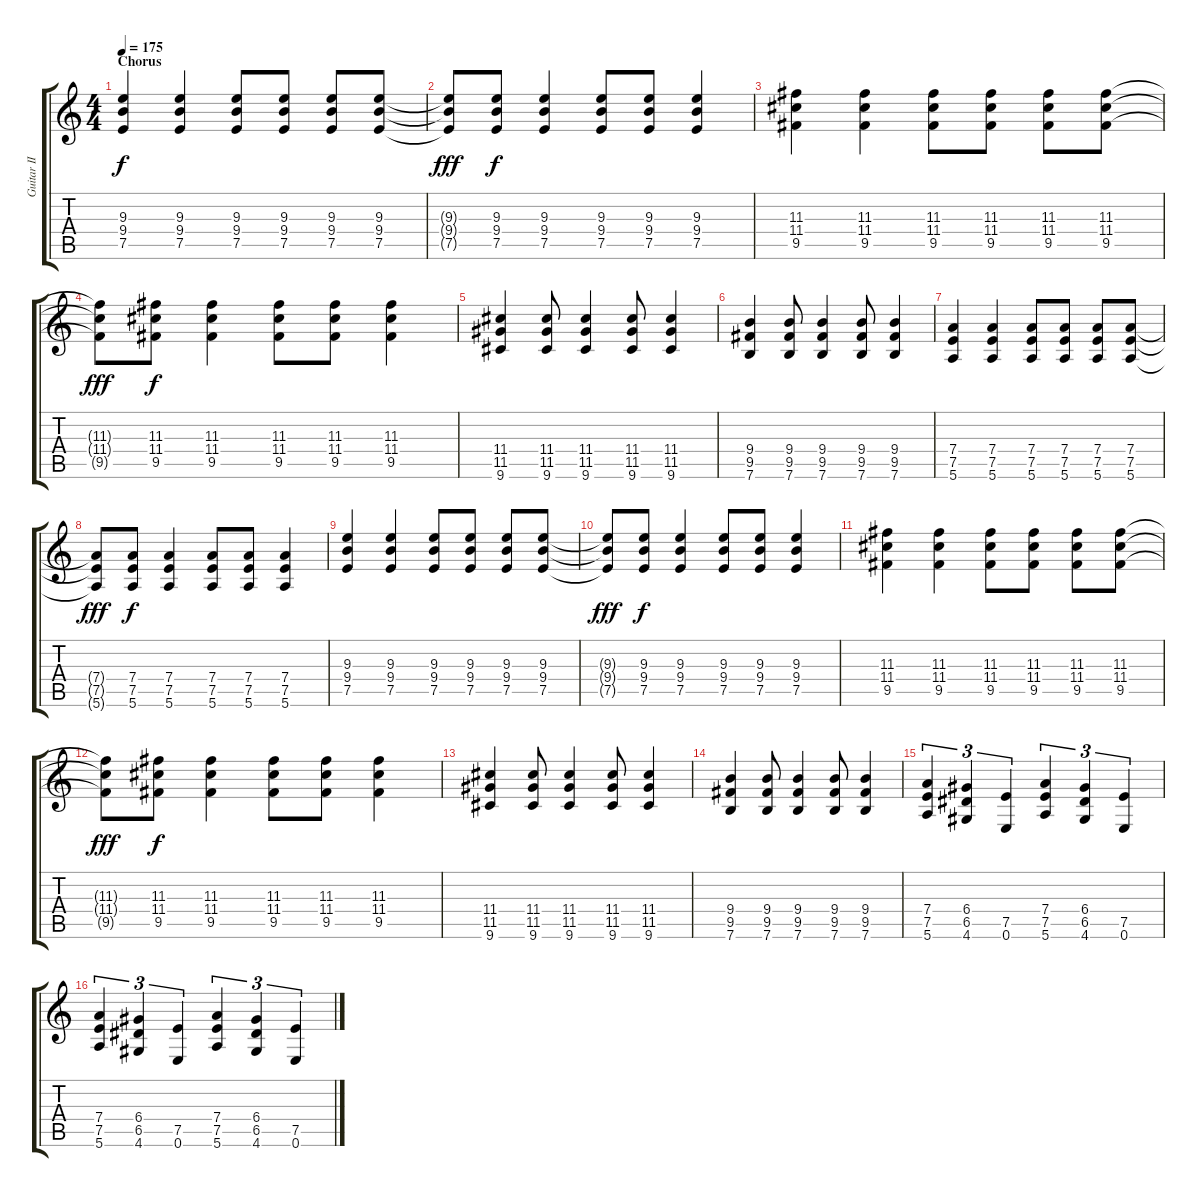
\track ("Guitar II" "Guitar II") {instrument overdrivenguitar}
\staff {score tabs}
\tuning (E4 B3 G3 D3 A2 E2) {hide}
\ts (4 4)
\section ("" "Chorus")
\tempo 175
\clef g2
\ks c
(9.3 9.4 7.5).4{dy f} (9.3 9.4 7.5).4 (9.3 9.4 7.5).8 (9.3 9.4 7.5).8 (9.3 9.4 7.5).8 (9.3 9.4 7.5).8 |
(9.3{t} 9.4{t} 7.5{t}).8{dy fff} (9.3 9.4 7.5).8{dy f} (9.3 9.4 7.5).4 (9.3 9.4 7.5).8 (9.3 9.4 7.5).8 (9.3 9.4 7.5).4 |
(11.3 11.4 9.5).4 (11.3 11.4 9.5).4 (11.3 11.4 9.5).8 (11.3 11.4 9.5).8 (11.3 11.4 9.5).8 (11.3 11.4 9.5).8 |
(11.3{t} 11.4{t} 9.5{t}).8{dy fff} (11.3 11.4 9.5).8{dy f} (11.3 11.4 9.5).4 (11.3 11.4 9.5).8 (11.3 11.4 9.5).8 (11.3 11.4 9.5).4 |
(11.4 11.5 9.6).4 (11.4 11.5 9.6).8 (11.4 11.5 9.6).4 (11.4 11.5 9.6).8 (11.4 11.5 9.6).4 |
(9.4 9.5 7.6).4 (9.4 9.5 7.6).8 (9.4 9.5 7.6).4 (9.4 9.5 7.6).8 (9.4 9.5 7.6).4 |
(7.4 7.5 5.6).4 (7.4 7.5 5.6).4 (7.4 7.5 5.6).8 (7.4 7.5 5.6).8 (7.4 7.5 5.6).8 (7.4 7.5 5.6).8 |
(7.4{t} 7.5{t} 5.6{t}).8{dy fff} (7.4 7.5 5.6).8{dy f} (7.4 7.5 5.6).4 (7.4 7.5 5.6).8 (7.4 7.5 5.6).8 (7.4 7.5 5.6).4 |
(9.3 9.4 7.5).4 (9.3 9.4 7.5).4 (9.3 9.4 7.5).8 (9.3 9.4 7.5).8 (9.3 9.4 7.5).8 (9.3 9.4 7.5).8 |
(9.3{t} 9.4{t} 7.5{t}).8{dy fff} (9.3 9.4 7.5).8{dy f} (9.3 9.4 7.5).4 (9.3 9.4 7.5).8 (9.3 9.4 7.5).8 (9.3 9.4 7.5).4 |
(11.3 11.4 9.5).4 (11.3 11.4 9.5).4 (11.3 11.4 9.5).8 (11.3 11.4 9.5).8 (11.3 11.4 9.5).8 (11.3 11.4 9.5).8 |
(11.3{t} 11.4{t} 9.5{t}).8{dy fff} (11.3 11.4 9.5).8{dy f} (11.3 11.4 9.5).4 (11.3 11.4 9.5).8 (11.3 11.4 9.5).8 (11.3 11.4 9.5).4 |
(11.4 11.5 9.6).4 (11.4 11.5 9.6).8 (11.4 11.5 9.6).4 (11.4 11.5 9.6).8 (11.4 11.5 9.6).4 |
(9.4 9.5 7.6).4 (9.4 9.5 7.6).8 (9.4 9.5 7.6).4 (9.4 9.5 7.6).8 (9.4 9.5 7.6).4 |
(7.4 7.5 5.6).4{tu (3 2)} (6.4 6.5 4.6).4{tu (3 2)} (7.5 0.6).4{tu (3 2)} (7.4 7.5 5.6).4{tu (3 2)} (6.4 6.5 4.6).4{tu (3 2)} (7.5 0.6).4{tu (3 2)} |
(7.4 7.5 5.6).4{tu (3 2)} (6.4 6.5 4.6).4{tu (3 2)} (7.5 0.6).4{tu (3 2)} (7.4 7.5 5.6).4{tu (3 2)} (6.4 6.5 4.6).4{tu (3 2)} (7.5 0.6).4{tu (3 2)}
